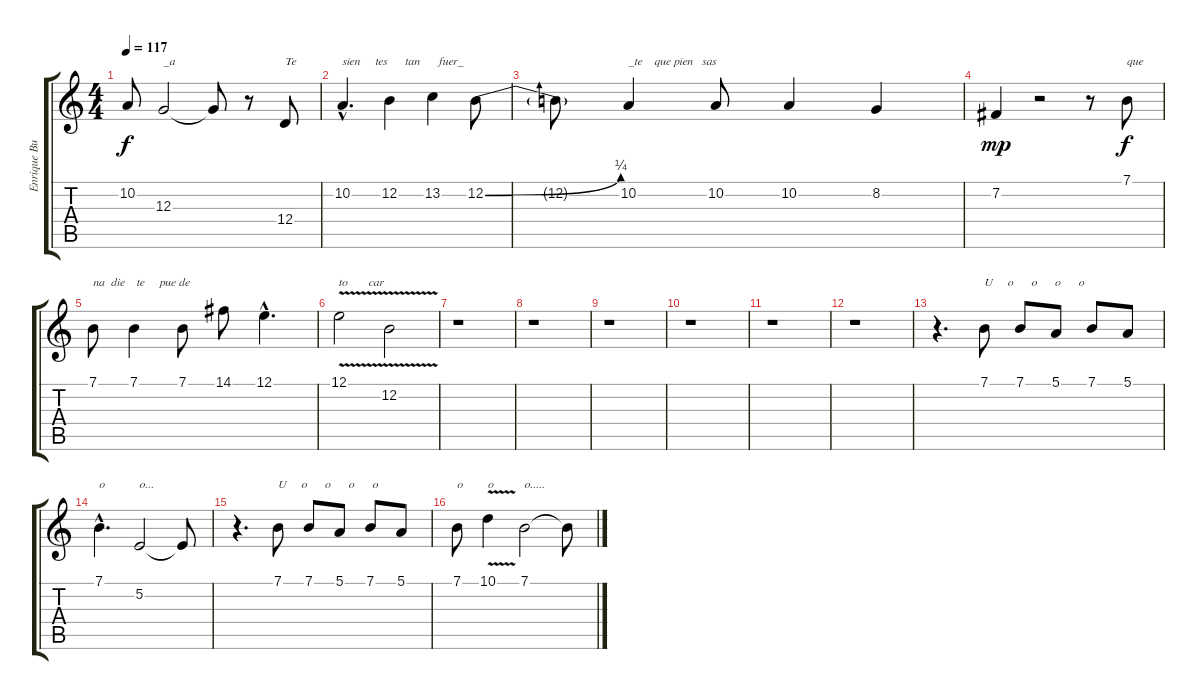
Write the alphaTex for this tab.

\track ("Enrique Bunbury - Voz" "Enrique Bu") {instrument synthbrass1}
\staff {score tabs}
\tuning (E4 B3 G3 D3 A2 E2) {hide}
\ts (4 4)
\tempo 117
\clef g2
\ks c
10.2{t}.8{dy f} 12.3.2{txt "_a"} 12.3{t}.8 r.8 12.4.8{txt "Te"} |
10.2{hac}.4{d txt "sien     tes      tan      fuer_"} 12.2.4 13.2.4 12.2{be (bend 0 0 60 1)}.8 |
12.2{t}.8 10.2.4{txt "_te    que pien   sas"} 10.2.8 10.2.4 8.2.4 |
7.2.4{dy mp} r.2 r.8 7.1.8{txt "que" dy f} |
7.1.8{txt "na  die    te     pue de"} 7.1.4 7.1.8 14.1.8 12.1{hac}.4{d} |
12.1{v}.2{txt "to       car"} 12.2{v}.2 |
r.1 |
r.1 |
r.1 |
r.1 |
r.1 |
r.1 |
r.4{d} 7.1.8{txt "U     o      o      o      o "} 7.1.8 5.1.8 7.1.8 5.1.8 |
7.1{hac}.4{d txt "o"} 5.2.2{txt "o..."} 5.2{t}.8 |
r.4{d} 7.1.8{txt "U     o      o      o      o "} 7.1.8 5.1.8 7.1.8 5.1.8 |
7.1.8{txt "o"} 10.1{v}.4{txt "o"} 7.1.2{txt "o....."} 7.1{t}.8
